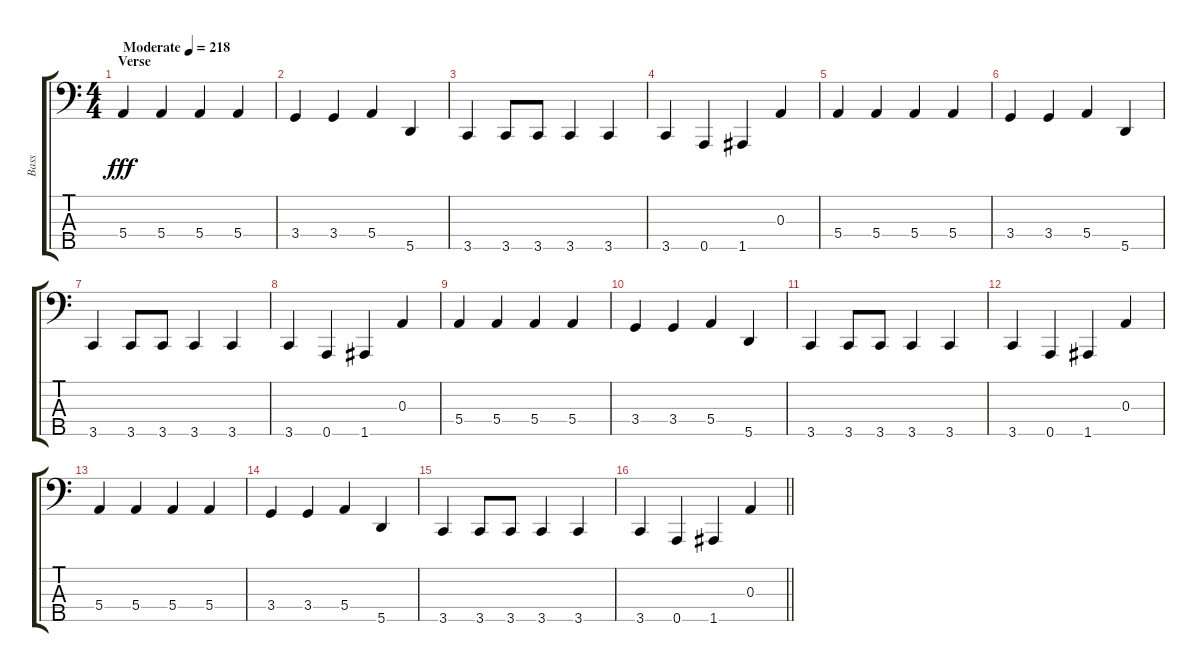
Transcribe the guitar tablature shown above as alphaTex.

\track ("Bass" "Bass") {instrument electricbasspick}
\staff {score tabs}
\tuning (G2 D2 A1 E1 A0) {hide}
\ts (4 4)
\section ("" "Verse")
\tempo (218 "Moderate")
\clef f4
\ks c
5.4.4{dy fff instrument electricbasspick} 5.4.4 5.4.4 5.4.4 |
3.4.4 3.4.4 5.4.4 5.5.4 |
3.5.4 3.5.8 3.5.8 3.5.4 3.5.4 |
3.5.4 0.5.4 1.5.4 0.3.4 |
5.4.4 5.4.4 5.4.4 5.4.4 |
3.4.4 3.4.4 5.4.4 5.5.4 |
3.5.4 3.5.8 3.5.8 3.5.4 3.5.4 |
3.5.4 0.5.4 1.5.4 0.3.4 |
5.4.4 5.4.4 5.4.4 5.4.4 |
3.4.4 3.4.4 5.4.4 5.5.4 |
3.5.4 3.5.8 3.5.8 3.5.4 3.5.4 |
3.5.4 0.5.4 1.5.4 0.3.4 |
5.4.4 5.4.4 5.4.4 5.4.4 |
3.4.4 3.4.4 5.4.4 5.5.4 |
3.5.4 3.5.8 3.5.8 3.5.4 3.5.4 |
\barLineRight lightlight
3.5.4 0.5.4 1.5.4 0.3.4
